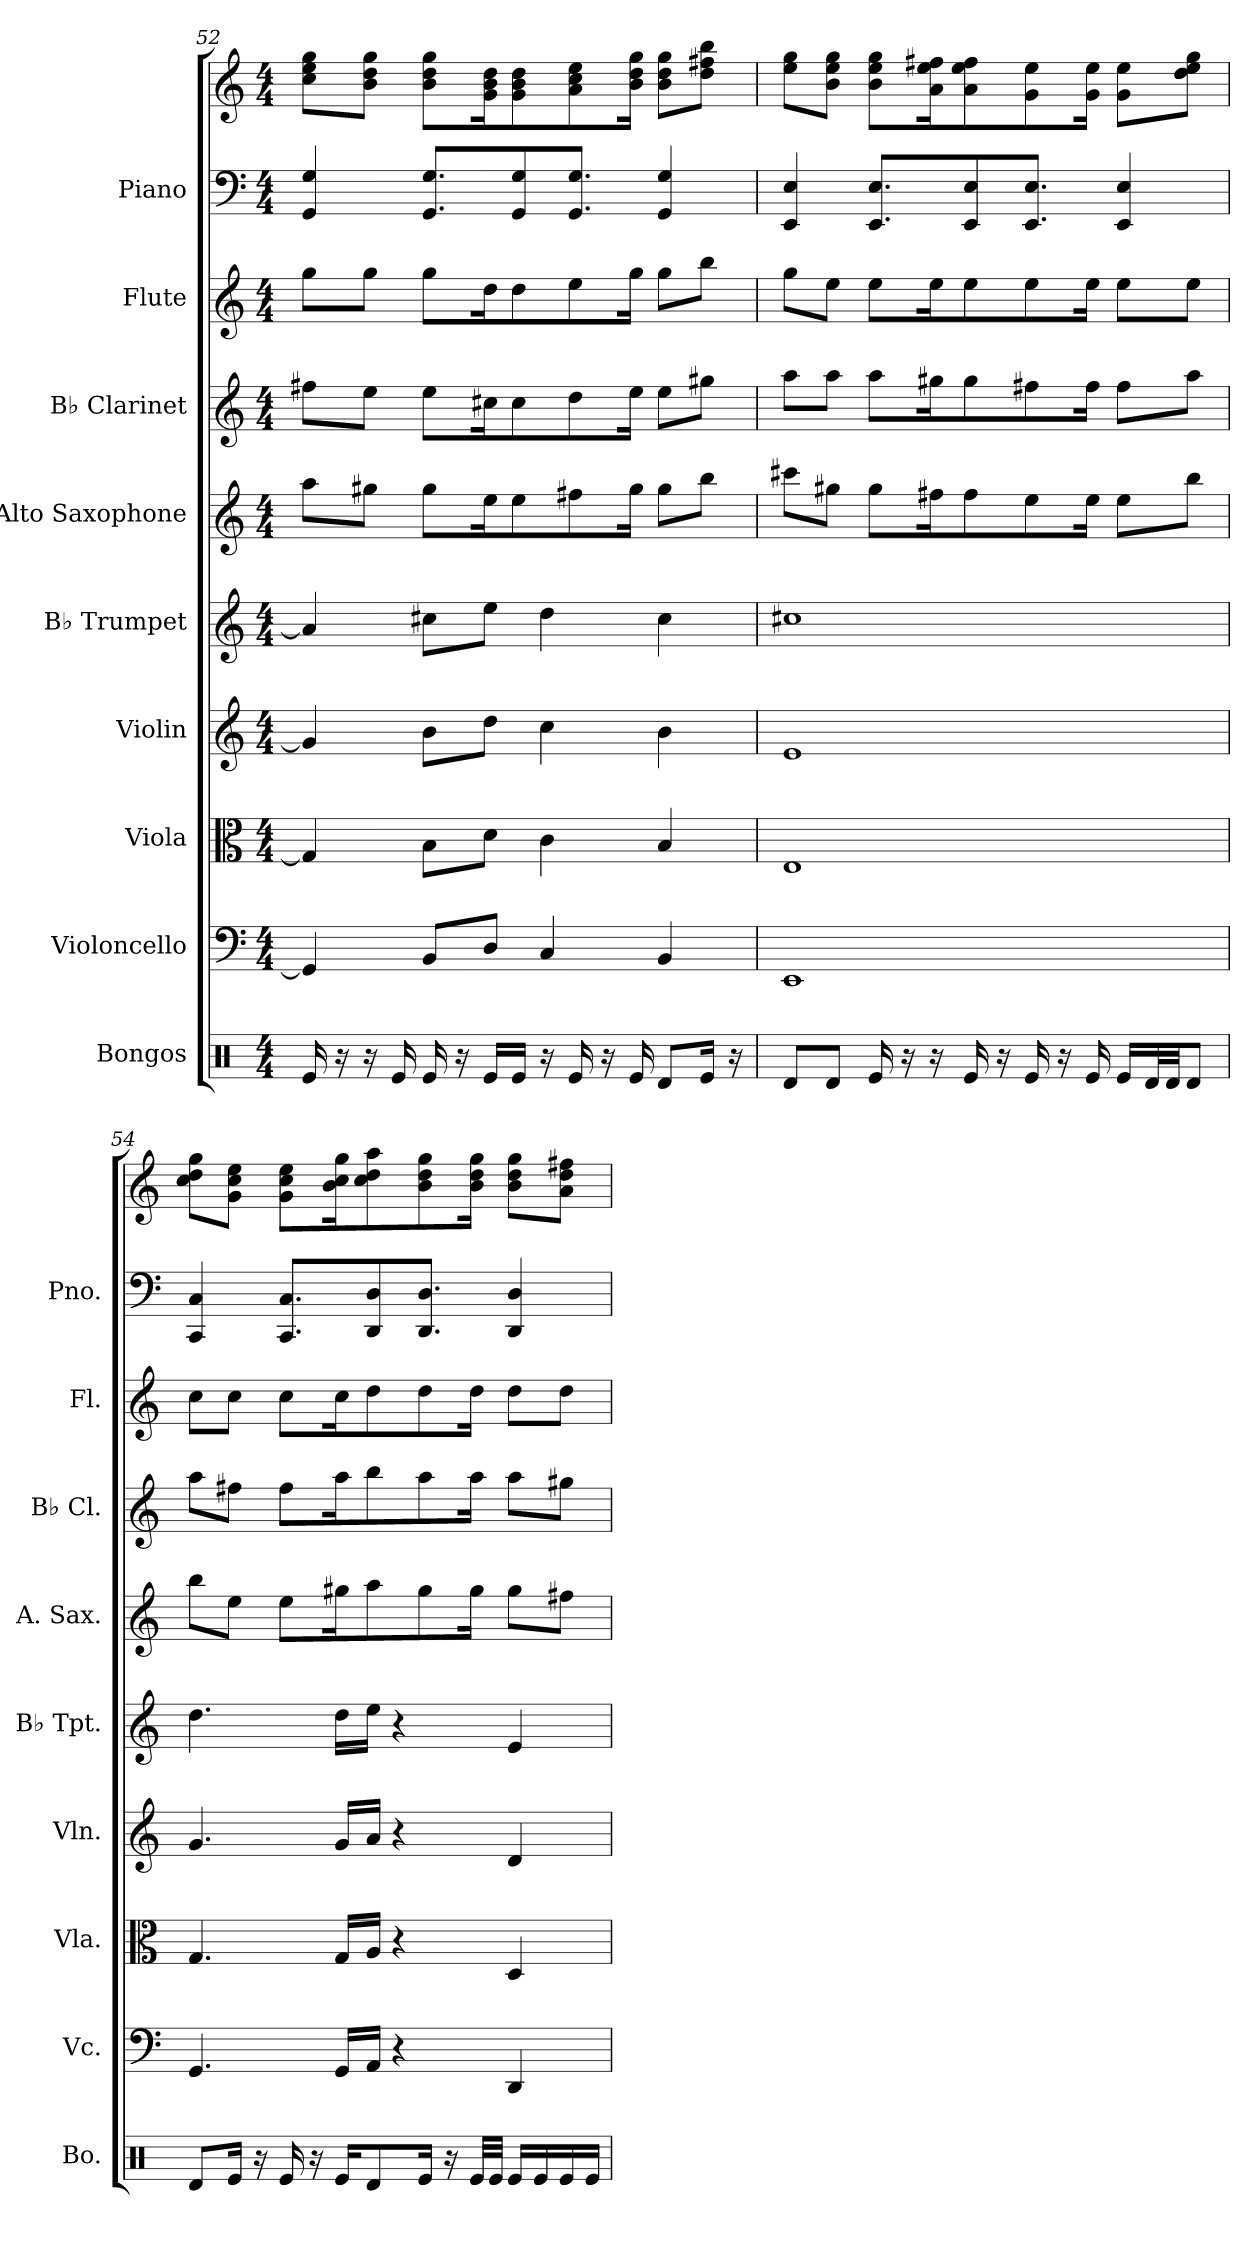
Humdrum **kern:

**kern	**kern	**kern	**kern	**kern	**kern	**kern	**kern	**kern	**kern
*part9	*part8	*part7	*part6	*part5	*part4	*part3	*part2	*part1	*part1
*staff10	*staff9	*staff8	*staff7	*staff6	*staff5	*staff4	*staff3	*staff2	*staff1
*I"Bongos	*I"Violoncello	*I"Viola	*I"Violin	*I"B♭ Trumpet	*I"Alto Saxophone	*I"B♭ Clarinet	*I"Flute	*I"Piano	*
*I'Bo.	*I'Vc.	*I'Vla.	*I'Vln.	*I'B♭ Tpt.	*I'A. Sax.	*I'B♭ Cl.	*I'Fl.	*I'Pno.	*
!!LO:PB:g=z
*clefX	*clefF4	*clefC3	*clefG2	*clefG2	*clefG2	*clefG2	*clefG2	*clefF4	*clefG2
*	*	*	*	*ITrd1c2	*ITrd5c9	*ITrd1c2	*	*	*
*k[]	*k[]	*k[]	*k[]	*k[b-e-]	*k[b-e-a-]	*k[b-e-]	*k[]	*k[]	*k[]
*M4/4	*M4/4	*M4/4	*M4/4	*M4/4	*M4/4	*M4/4	*M4/4	*M4/4	*M4/4
=52	=52	=52	=52	=52	=52	=52	=52	=52	=52
16Re/	4GG/]	4G/]	4g/]	4g/]	8cc\L	8een\L	8gg\L	4GG/ 4G/	8cc\ 8ee\ 8gg\L
16r	.	.	.	.	.	.	.	.	.
16r	.	.	.	.	8bn\J	8dd\J	8gg\J	.	8b\ 8dd\ 8gg\J
16Re/	.	.	.	.	.	.	.	.	.
16Re/	8BB/L	8B\L	8b\L	8bn\L	8b\L	8dd\L	8gg\L	8.GG/ 8.G/L	8b\ 8dd\ 8gg\L
16r	.	.	.	.	.	.	.	.	.
16Re/LL	8D/J	8d\J	8dd\J	8dd\J	16g\K	16bn\K	16dd\K	.	16g\ 16b\ 16dd\K
16Re/JJ	.	.	.	.	8g\	8b\	8dd\	8GG/ 8G/	8g\ 8b\ 8dd\
16r	4C/	4c\	4cc\	4cc\	.	.	.	.	.
16Re/	.	.	.	.	8an\	8cc\	8ee\	8.GG/ 8.G/J	8a\ 8cc\ 8ee\
16r	.	.	.	.	.	.	.	.	.
16Re/	.	.	.	.	16b\Jk	16dd\Jk	16gg\Jk	.	16b\ 16dd\ 16gg\Jk
8Rd/L	4BB/	4B/	4b\	4b\	8b\L	8dd\L	8gg\L	4GG/ 4G/	8b\ 8dd\ 8gg\L
16Re/Jk	.	.	.	.	8dd\J	8ff#X\J	8bb\J	.	8dd\ 8ff#X\ 8bb\J
16r	.	.	.	.	.	.	.	.	.
=53	=53	=53	=53	=53	=53	=53	=53	=53	=53
8Rd/L	1EE	1E	1e	1bn	8een\L	8gg\L	8gg\L	4EE/ 4E/	8ee\ 8gg\L
8Rd/J	.	.	.	.	8bn\J	8gg\J	8ee\J	.	8b\ 8ee\ 8gg\J
16Re/	.	.	.	.	8b\L	8gg\L	8ee\L	8.EE/ 8.E/L	8b\ 8ee\ 8gg\L
16r	.	.	.	.	.	.	.	.	.
16r	.	.	.	.	16an\K	16ff#X\K	16ee\K	.	16a\ 16ee\ 16ff#X\K
16Re/	.	.	.	.	8a\	8ff#\	8ee\	8EE/ 8E/	8a\ 8ee\ 8ff#\
16r	.	.	.	.	.	.	.	.	.
16Re/	.	.	.	.	8g\	8een\	8ee\	8.EE/ 8.E/J	8g\ 8ee\
16r	.	.	.	.	.	.	.	.	.
16Re/	.	.	.	.	16g\Jk	16ee\Jk	16ee\Jk	.	16g\ 16ee\Jk
16Re/LL	.	.	.	.	8g\L	8ee\L	8ee\L	4EE/ 4E/	8g\ 8ee\L
32Rd/L	.	.	.	.	.	.	.	.	.
32Rd/JJ	.	.	.	.	.	.	.	.	.
8Rd/J	.	.	.	.	8dd\J	8gg\J	8ee\J	.	8dd\ 8ee\ 8gg\J
!!LO:PB:g=z
=54	=54	=54	=54	=54	=54	=54	=54	=54	=54
8Rd/L	4.GG/	4.G/	4.g/	4.cc\	8dd\L	8gg\L	8cc\L	4CC/ 4C/	8cc\ 8dd\ 8gg\L
16Re/Jk	.	.	.	.	8g\J	8een\J	8cc\J	.	8g\ 8cc\ 8ee\J
16r	.	.	.	.	.	.	.	.	.
16Re/	.	.	.	.	8g\L	8ee\L	8cc\L	8.CC/ 8.C/L	8g\ 8cc\ 8ee\L
16r	.	.	.	.	.	.	.	.	.
16Re/KL	16GG/LL	16G/LL	16g/LL	16cc\LL	16bn\K	16gg\K	16cc\K	.	16b\ 16cc\ 16gg\K
8Rd/	16AA/JJ	16A/JJ	16a/JJ	16dd\JJ	8cc\	8aa\	8dd\	8DD/ 8D/	8cc\ 8dd\ 8aa\
.	4r	4r	4r	4r	.	.	.	.	.
16Re/Jk	.	.	.	.	8b\	8gg\	8dd\	8.DD/ 8.D/J	8b\ 8dd\ 8gg\
16r	.	.	.	.	.	.	.	.	.
32Re/LLL	.	.	.	.	16b\Jk	16gg\Jk	16dd\Jk	.	16b\ 16dd\ 16gg\Jk
32Re/JJJ	.	.	.	.	.	.	.	.	.
16Re/LL	4DD/	4D/	4d/	4d/	8b\L	8gg\L	8dd\L	4DD/ 4D/	8b\ 8dd\ 8gg\L
16Re/	.	.	.	.	.	.	.	.	.
16Re/	.	.	.	.	8an\J	8ff#X\J	8dd\J	.	8a\ 8dd\ 8ff#X\J
16Re/JJ	.	.	.	.	.	.	.	.	.
=	=	=	=	=	=	=	=	=	=
*-	*-	*-	*-	*-	*-	*-	*-	*-	*-
